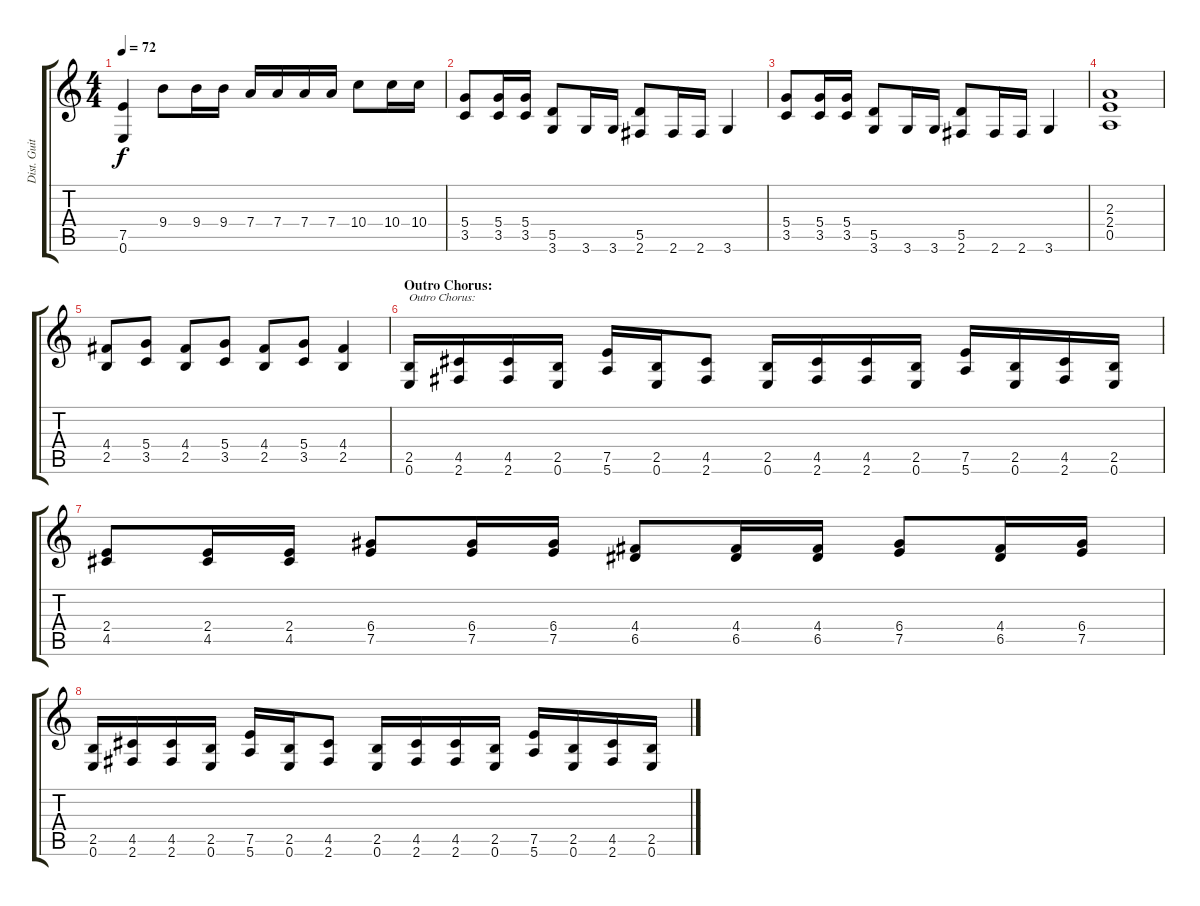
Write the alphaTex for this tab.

\track ("Dist. Guitar 2" "Dist. Guit") {instrument overdrivenguitar}
\staff {score tabs}
\tuning (E4 B3 G3 D3 A2 E2) {hide}
\ts (4 4)
\tempo 72
\clef g2
\ks c
(7.5 0.6).4{dy f} 9.4.8 9.4.16 9.4.16 7.4.16 7.4.16 7.4.16 7.4.16 10.4.8 10.4.16 10.4.16 |
(5.4 3.5).8 (5.4 3.5).16 (5.4 3.5).16 (5.5 3.6).8 3.6.16 3.6.16 (5.5 2.6).8 2.6.16 2.6.16 3.6.4 |
(5.4 3.5).8 (5.4 3.5).16 (5.4 3.5).16 (5.5 3.6).8 3.6.16 3.6.16 (5.5 2.6).8 2.6.16 2.6.16 3.6.4 |
(2.3 2.4 0.5).1 |
(4.4 2.5).8 (5.4 3.5).8 (4.4 2.5).8 (5.4 3.5).8 (4.4 2.5).8 (5.4 3.5).8 (4.4 2.5).4 |
\section ("" "Outro Chorus:")
(2.5 0.6).16{txt "Outro Chorus:"} (4.5 2.6).16 (4.5 2.6).16 (2.5 0.6).16 (7.5 5.6).16 (2.5 0.6).16 (4.5 2.6).8 (2.5 0.6).16 (4.5 2.6).16 (4.5 2.6).16 (2.5 0.6).16 (7.5 5.6).16 (2.5 0.6).16 (4.5 2.6).16 (2.5 0.6).16 |
(2.4 4.5).8 (2.4 4.5).16 (2.4 4.5).16 (6.4 7.5).8 (6.4 7.5).16 (6.4 7.5).16 (4.4 6.5).8 (4.4 6.5).16 (4.4 6.5).16 (6.4 7.5).8 (4.4 6.5).16 (6.4 7.5).16 |
(2.5 0.6).16 (4.5 2.6).16 (4.5 2.6).16 (2.5 0.6).16 (7.5 5.6).16 (2.5 0.6).16 (4.5 2.6).8 (2.5 0.6).16 (4.5 2.6).16 (4.5 2.6).16 (2.5 0.6).16 (7.5 5.6).16 (2.5 0.6).16 (4.5 2.6).16 (2.5 0.6).16
